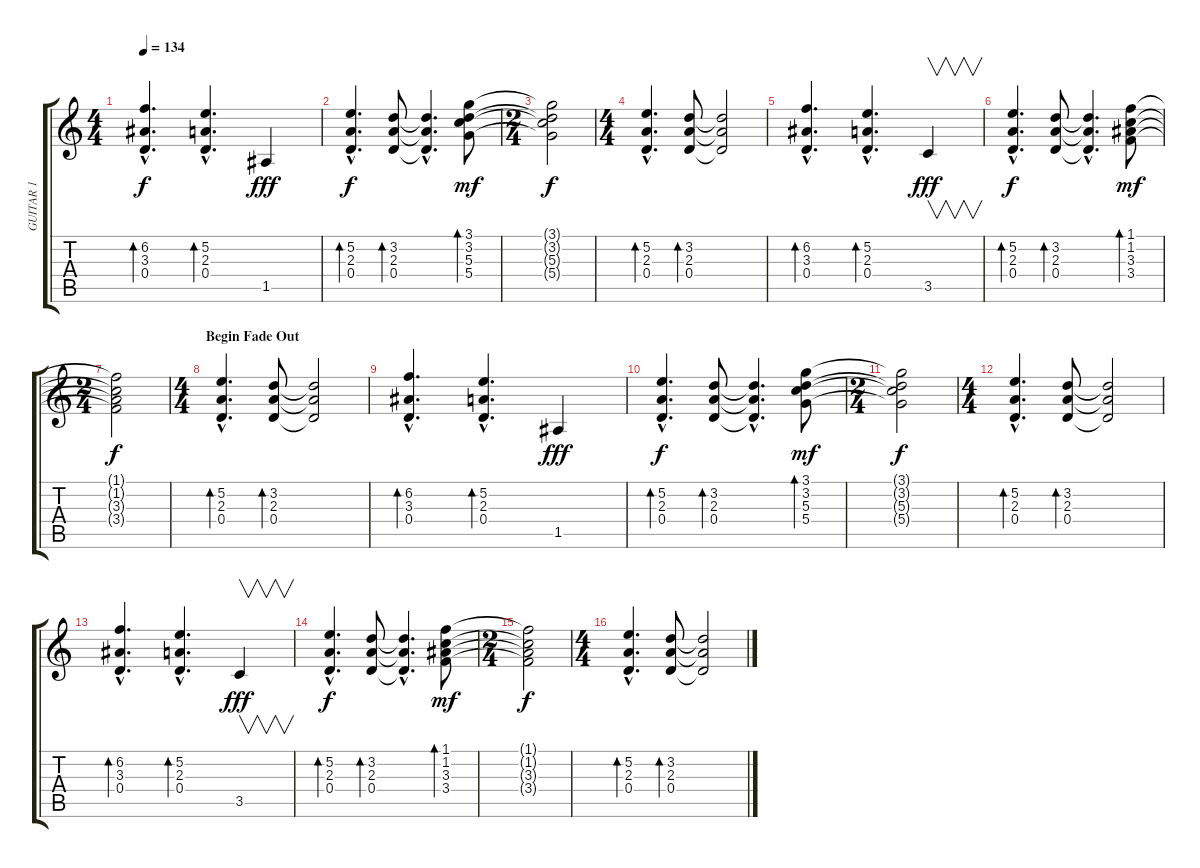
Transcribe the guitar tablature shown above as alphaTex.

\track ("GUITAR 1" "GUITAR 1") {instrument distortionguitar}
\staff {score tabs}
\tuning (E4 B3 G3 D3 A2 E2) {hide}
\ts (4 4)
\tempo 134
\clef g2
\ks c
(6.2{hac} 3.3{hac} 0.4{hac}).4{d bd 60 dy f} (5.2{hac} 2.3{hac} 0.4{hac}).4{d bd 30} 1.5.4{dy fff} |
(5.2{hac} 2.3{hac} 0.4{hac}).4{d bd 30 dy f} (3.2 2.3 0.4).8{bd 30} (3.2{hac t} 2.3{hac t} 0.4{hac t}).4{d} (3.1 3.2 5.3 5.4).8{bd 60 dy mf} |
\ts (2 4)
(3.1{t} 3.2{t} 5.3{t} 5.4{t}).2{dy f} |
\ts (4 4)
(5.2{hac} 2.3{hac} 0.4{hac}).4{d bd 60} (3.2 2.3 0.4).8{bd 30} (3.2{t} 2.3{t} 0.4{t}).2 |
(6.2{hac} 3.3{hac} 0.4{hac}).4{d bd 60} (5.2{hac} 2.3{hac} 0.4{hac}).4{d bd 30} 3.5.4{v dy fff} |
(5.2{hac} 2.3{hac} 0.4{hac}).4{d bd 30 dy f} (3.2 2.3 0.4).8{bd 30} (3.2{hac t} 2.3{hac t} 0.4{hac t}).4{d} (1.1 1.2 3.3 3.4).8{bd 60 dy mf} |
\ts (2 4)
(1.1{t} 1.2{t} 3.3{t} 3.4{t}).2{dy f} |
\ts (4 4)
\section ("" "Begin Fade Out")
(5.2{hac} 2.3{hac} 0.4{hac}).4{d bd 60 volume 10} (3.2 2.3 0.4).8{bd 30} (3.2{t} 2.3{t} 0.4{t}).2 |
(6.2{hac} 3.3{hac} 0.4{hac}).4{d bd 60} (5.2{hac} 2.3{hac} 0.4{hac}).4{d bd 30} 1.5.4{dy fff} |
(5.2{hac} 2.3{hac} 0.4{hac}).4{d bd 30 dy f volume 8} (3.2 2.3 0.4).8{bd 30} (3.2{hac t} 2.3{hac t} 0.4{hac t}).4{d} (3.1 3.2 5.3 5.4).8{bd 60 dy mf} |
\ts (2 4)
(3.1{t} 3.2{t} 5.3{t} 5.4{t}).2{dy f} |
\ts (4 4)
(5.2{hac} 2.3{hac} 0.4{hac}).4{d bd 60} (3.2 2.3 0.4).8{bd 30} (3.2{t} 2.3{t} 0.4{t}).2 |
(6.2{hac} 3.3{hac} 0.4{hac}).4{d bd 60 volume 7} (5.2{hac} 2.3{hac} 0.4{hac}).4{d bd 30} 3.5.4{v dy fff} |
(5.2{hac} 2.3{hac} 0.4{hac}).4{d bd 30 dy f} (3.2 2.3 0.4).8{bd 30} (3.2{hac t} 2.3{hac t} 0.4{hac t}).4{d} (1.1 1.2 3.3 3.4).8{bd 60 dy mf} |
\ts (2 4)
(1.1{t} 1.2{t} 3.3{t} 3.4{t}).2{dy f} |
\ts (4 4)
(5.2{hac} 2.3{hac} 0.4{hac}).4{d bd 60 volume 5} (3.2 2.3 0.4).8{bd 30} (3.2{t} 2.3{t} 0.4{t}).2
